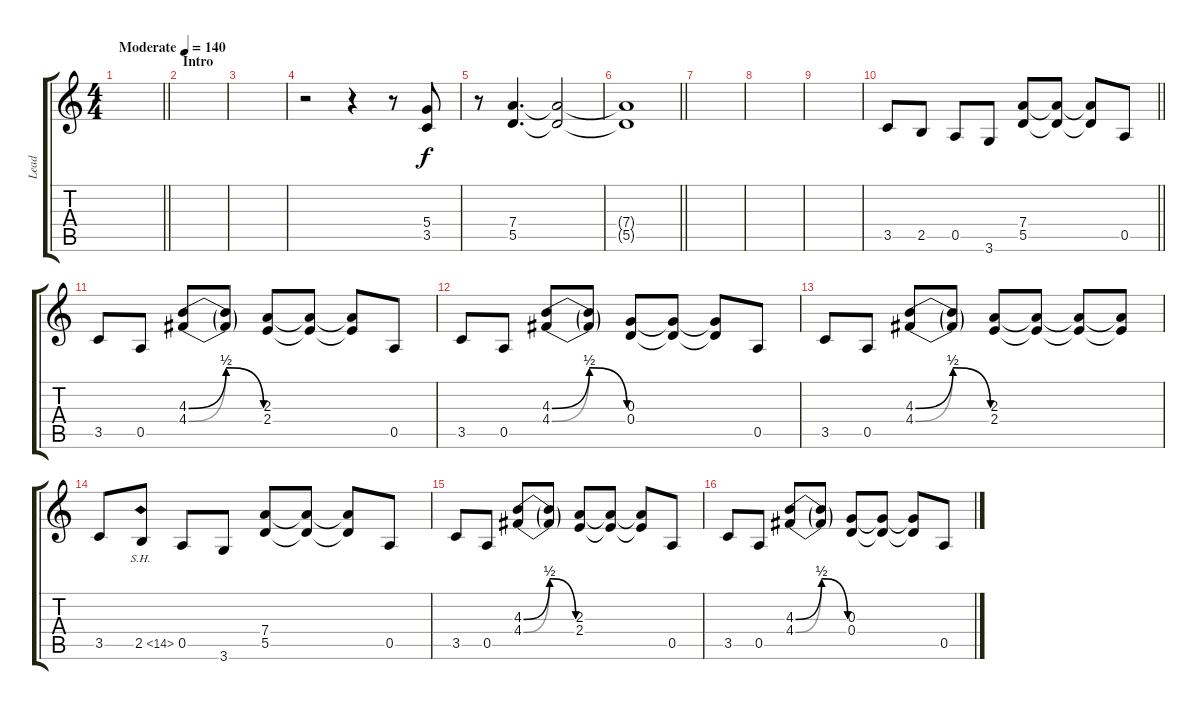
\track ("Lead" "Lead") {instrument distortionguitar}
\staff {score tabs}
\tuning (E4 B3 G3 D3 A2 E2) {hide}
\ts (4 4)
\tempo (140 "Moderate")
\clef g2
\barLineRight lightlight
\ks aminor
|
\section ("" "Intro")
|
|
r.2 r.4 r.8 (5.4 3.5).8 |
r.8 (7.4 5.5).4{d} (7.4{t} 5.5{t}).2 |
\barLineRight lightlight
(7.4{t} 5.5{t}).1 |
|
|
|
\barLineRight lightlight
3.5.8 2.5.8 0.5.8 3.6.8 (7.4 5.5).8 (7.4{t} 5.5{t}).8 (7.4{t} 5.5{t}).8 0.5.8 |
3.5.8 0.5.8 (4.3{be (bendrelease 0 0 10 2 10 2 60 0)} 4.4{be (bendrelease 0 0 10 2 10 2 60 0)}).8 (4.3{t} 4.4{t}).8 (2.3 2.4).8 (2.3{t} 2.4{t}).8 (2.3{t} 2.4{t}).8 0.5.8 |
3.5.8 0.5.8 (4.3{be (bendrelease 0 0 10 2 10 2 60 0)} 4.4{be (bendrelease 0 0 10 2 10 2 60 0)}).8 (4.3{t} 4.4{t}).8 (0.3 0.4).8 (0.3{t} 0.4{t}).8 (0.3{t} 0.4{t}).8 0.5.8 |
3.5.8 0.5.8 (4.3{be (bendrelease 0 0 10 2 10 2 60 0)} 4.4{be (bendrelease 0 0 10 2 10 2 60 0)}).8 (4.3{t} 4.4{t}).8 (2.3 2.4).8 (2.3{t} 2.4{t}).8 (2.3{t} 2.4{t}).8 (2.3{t} 2.4{t}).8 |
3.5.8 2.5{sh 12}.8 0.5.8 3.6.8 (7.4 5.5).8 (7.4{t} 5.5{t}).8 (7.4{t} 5.5{t}).8 0.5.8 |
3.5.8 0.5.8 (4.3{be (bendrelease 0 0 10 2 10 2 60 0)} 4.4{be (bendrelease 0 0 10 2 10 2 60 0)}).8 (4.3{t} 4.4{t}).8 (2.3 2.4).8 (2.3{t} 2.4{t}).8 (2.3{t} 2.4{t}).8 0.5.8 |
3.5.8 0.5.8 (4.3{be (bendrelease 0 0 10 2 10 2 60 0)} 4.4{be (bendrelease 0 0 10 2 10 2 60 0)}).8 (4.3{t} 4.4{t}).8 (0.3 0.4).8 (0.3{t} 0.4{t}).8 (0.3{t} 0.4{t}).8 0.5.8
